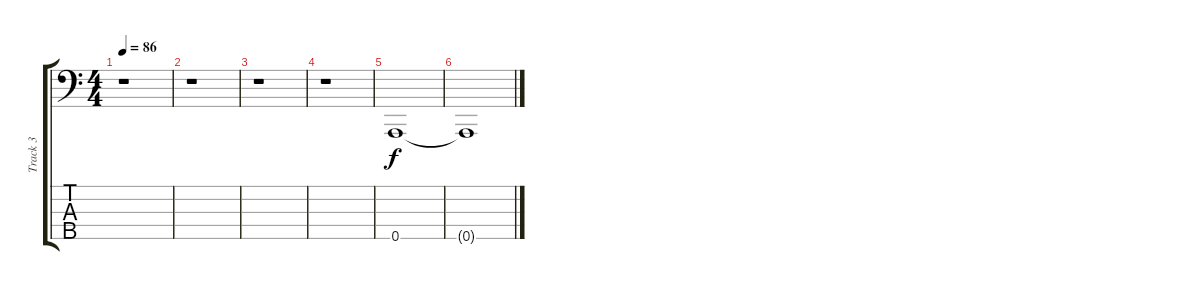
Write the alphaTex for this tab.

\track ("Track 3" "Track 3") {instrument electricbassfinger}
\staff {score tabs}
\tuning (G2 D2 A1 E1 A0) {hide}
\ts (4 4)
\tempo 86
\clef f4
\ks c
r.1{dy f} |
r.1 |
r.1 |
r.1 |
0.5.1 |
0.5{t}.1
